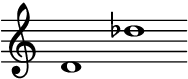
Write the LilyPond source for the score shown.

\version "2.16.2" % absolutely necessary!

% use this to crop output page size to match the snippet
#(ly:set-option 'preview #t)

%%%%%%%%%%%%%%%%%%%%%%%%%%
% here goes the snippet: %
%%%%%%%%%%%%%%%%%%%%%%%%%%
<<
\relative c' {
  \override Staff.TimeSignature #'stencil = ##f 
  \time 3/1
  d1 des'
}
>>